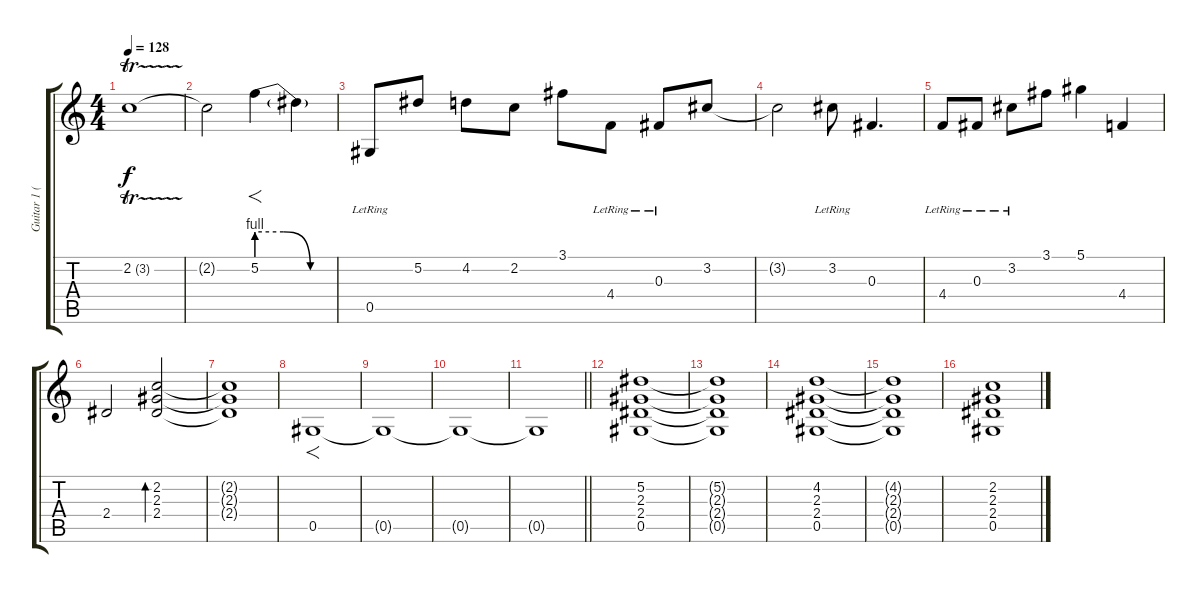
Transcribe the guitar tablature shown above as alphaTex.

\track ("Guitar 1 (Slash)" "Guitar 1 (") {instrument overdrivenguitar}
\staff {score tabs}
\tuning (Eb4 Bb3 Gb3 Db3 Ab2 Eb2) {hide}
\ts (4 4)
\tempo 128
\clef g2
\ks c
2.2{tr (3 16)}.1{dy f} |
2.2{t}.2 5.2{be (custom 0 4 20 4 40 0 60 0)}.4{f} 5.2{t}.4 |
0.5{lr}.8 5.2.8 4.2.8 2.2.8 3.1.8 4.4{lr}.8 0.3{lr}.8 3.2.8 |
3.2{t}.2 3.2{lr}.8 0.3.4{d} |
4.4{lr}.8 0.3{lr}.8 3.2{lr}.8 3.1.8 5.1.4 4.4.4 |
2.4.2 (2.2 2.3 2.4).2{bd 480} |
(2.2{t} 2.3{t} 2.4{t}).1 |
0.5.1{f instrument overdrivenguitar} |
0.5{t}.1 |
0.5{t}.1 |
\barLineRight lightlight
0.5{t}.1 |
(5.2 2.3 2.4 0.5).1 |
(5.2{t} 2.3{t} 2.4{t} 0.5{t}).1 |
(4.2 2.3 2.4 0.5).1 |
(4.2{t} 2.3{t} 2.4{t} 0.5{t}).1 |
(2.2 2.3 2.4 0.5).1
